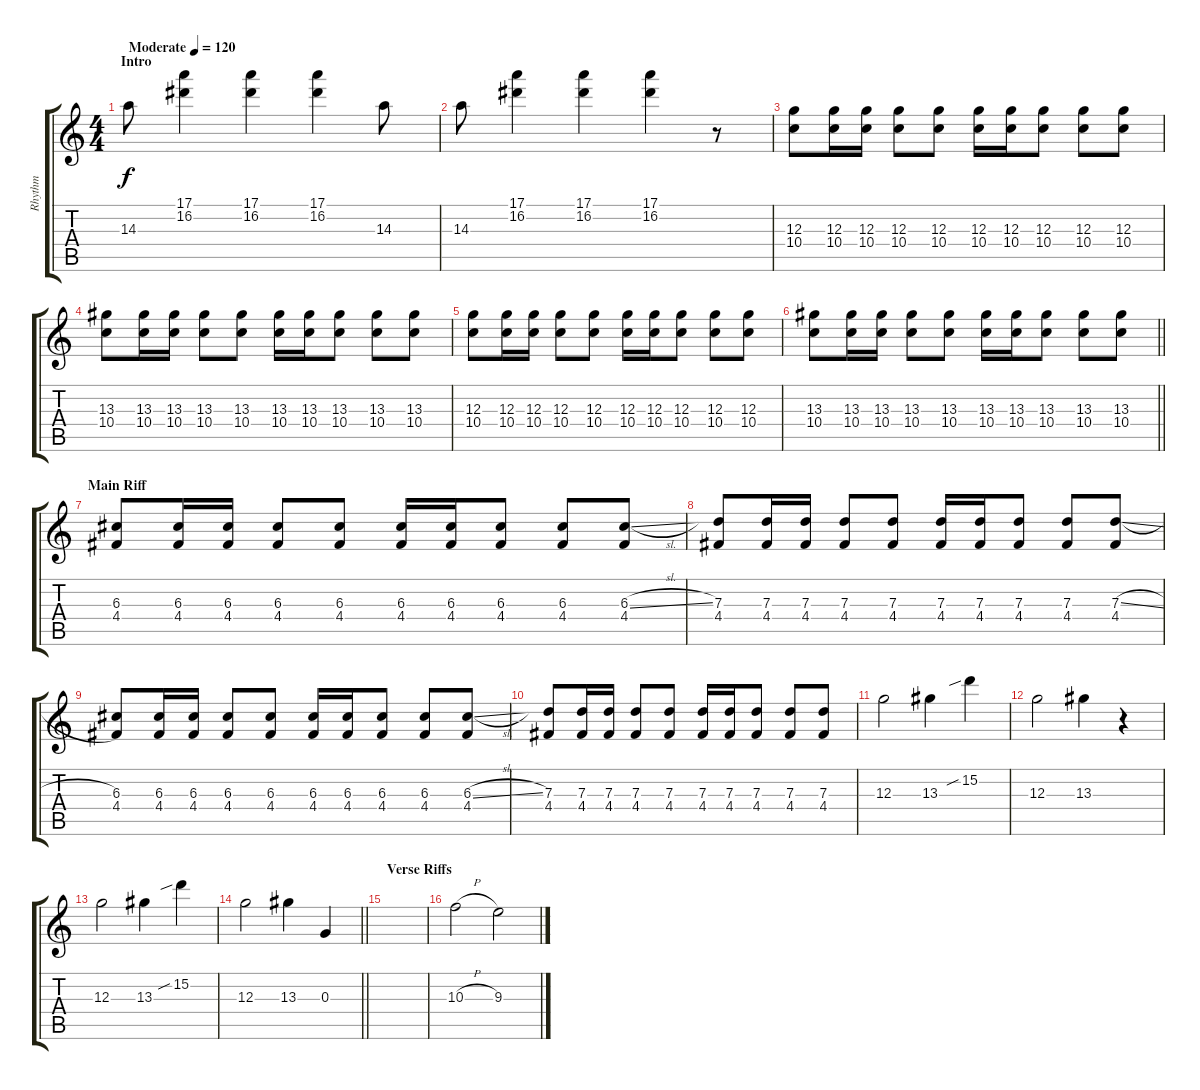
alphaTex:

\track ("Rhythm" "Rhythm") {instrument distortionguitar}
\staff {score tabs}
\tuning (E4 B3 G3 D3 A2 D2) {hide}
\ts (4 4)
\section ("" "Intro")
\tempo (120 "Moderate")
\clef g2
\ks c
14.3.8{dy f instrument distortionguitar} (17.1 16.2).4 (17.1 16.2).4 (17.1 16.2).4 14.3.8 |
14.3.8 (17.1 16.2).4 (17.1 16.2).4 (17.1 16.2).4 r.8 |
(12.3 10.4).8 (12.3 10.4).16 (12.3 10.4).16 (12.3 10.4).8 (12.3 10.4).8 (12.3 10.4).16 (12.3 10.4).16 (12.3 10.4).8 (12.3 10.4).8 (12.3 10.4).8 |
(13.3 10.4).8 (13.3 10.4).16 (13.3 10.4).16 (13.3 10.4).8 (13.3 10.4).8 (13.3 10.4).16 (13.3 10.4).16 (13.3 10.4).8 (13.3 10.4).8 (13.3 10.4).8 |
(12.3 10.4).8 (12.3 10.4).16 (12.3 10.4).16 (12.3 10.4).8 (12.3 10.4).8 (12.3 10.4).16 (12.3 10.4).16 (12.3 10.4).8 (12.3 10.4).8 (12.3 10.4).8 |
\barLineRight lightlight
(13.3 10.4).8 (13.3 10.4).16 (13.3 10.4).16 (13.3 10.4).8 (13.3 10.4).8 (13.3 10.4).16 (13.3 10.4).16 (13.3 10.4).8 (13.3 10.4).8 (13.3 10.4).8 |
\section ("" "Main Riff")
(6.3 4.4).8 (6.3 4.4).16 (6.3 4.4).16 (6.3 4.4).8 (6.3 4.4).8 (6.3 4.4).16 (6.3 4.4).16 (6.3 4.4).8 (6.3 4.4).8 (6.3{sl} 4.4).8 |
(7.3 4.4).8 (7.3 4.4).16 (7.3 4.4).16 (7.3 4.4).8 (7.3 4.4).8 (7.3 4.4).16 (7.3 4.4).16 (7.3 4.4).8 (7.3 4.4).8 (7.3{sl} 4.4).8 |
(6.3 4.4).8 (6.3 4.4).16 (6.3 4.4).16 (6.3 4.4).8 (6.3 4.4).8 (6.3 4.4).16 (6.3 4.4).16 (6.3 4.4).8 (6.3 4.4).8 (6.3{sl} 4.4).8 |
(7.3 4.4).8 (7.3 4.4).16 (7.3 4.4).16 (7.3 4.4).8 (7.3 4.4).8 (7.3 4.4).16 (7.3 4.4).16 (7.3 4.4).8 (7.3 4.4).8 (7.3 4.4).8 |
12.3.2 13.3.4 15.2{sib}.4 |
12.3.2 13.3.4 r.4 |
12.3.2 13.3.4 15.2{sib}.4 |
\barLineRight lightlight
12.3.2 13.3.4 0.3.4 |
\section ("" "Verse Riffs")
|
10.3{h}.2 9.3.2
